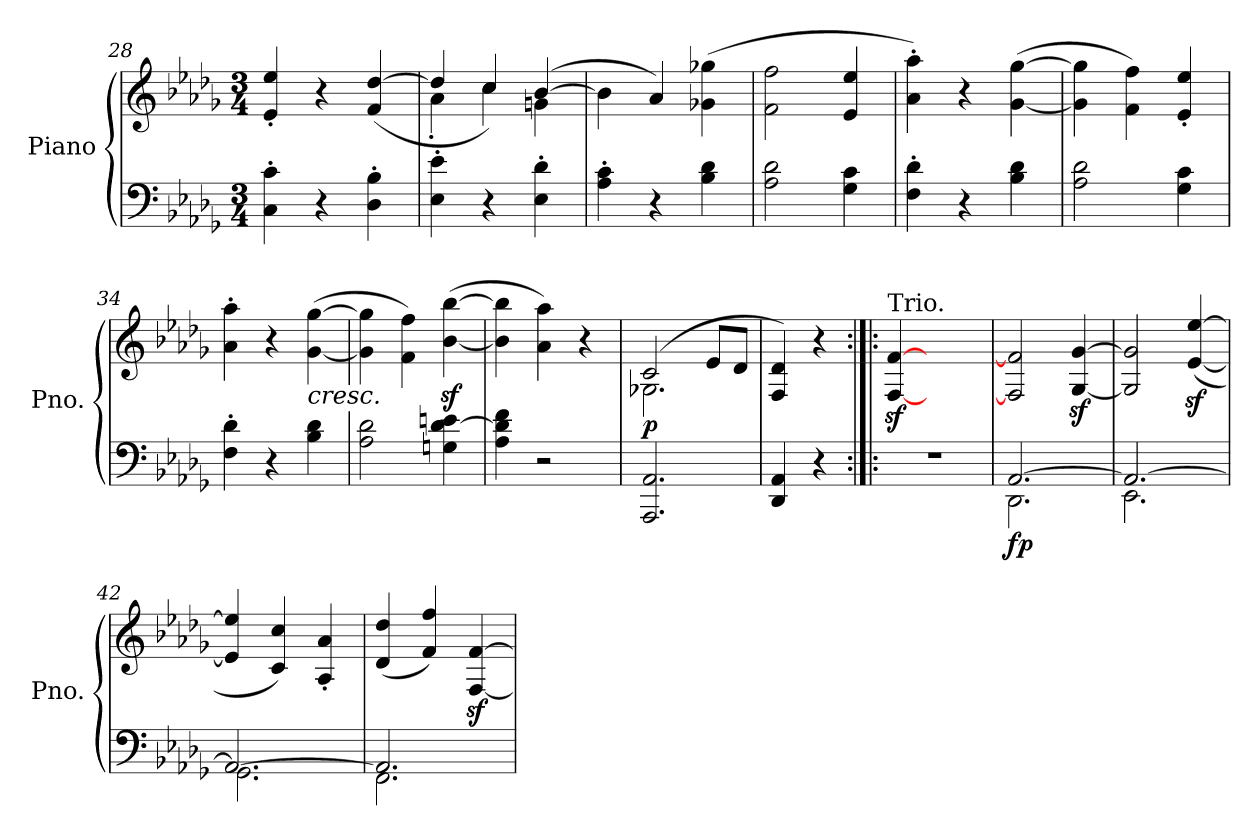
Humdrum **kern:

**kern	**kern	**dynam
*part1	*part1	*part1
*staff2	*staff1	*staff1/2
*I"Piano	*	*
*I'Pno.	*	*
*clefF4	*clefG2	*
*k[b-e-a-d-g-]	*k[b-e-a-d-g-]	*
*M3/4	*M3/4	*
=28	=28	=28
4C\' 4c\'	4e-/' 4ee-/'	.
4r	4r	.
4D-\' 4B-\'	(>4f/ [4dd-/	.
!!LO:LB:g=z
=29	=29	=29
*	*^	*
4E-\' 4e-\'	4dd-/]	4a-'\	.
4r	4cc/)	4cc\	.
4E-\' 4d-\'	(>[4b-/	4gn\	.
*	*v	*v	*
=30	=30	=30
4A-\' 4c\'	4b-\]	.
4r	4a-/)	.
4B-\ 4d-\	(>4g-X\ 4gg-X\	.
=31	=31	=31
2A-\ 2d-\	2f\ 2ff\	.
4G-\ 4c\	4e-/ 4ee-/	.
=32	=32	=32
4F\' 4d-\'	4a-\' 4aa-\')	.
4r	4r	.
4B-\ 4d-\	(>[4g-\ [4gg-\	.
=33	=33	=33
2A-\ 2d-\	4g-\] 4gg-\]	.
.	4f\ 4ff\)	.
4G-\ 4c\	4e-/' 4ee-/'	.
=34	=34	=34
4F\' 4d-\'	4a-\' 4aa-\'	.
4r	4r	.
!	!LO:TX:b:i:t=cresc.	!
4B-\ 4d-\	(>[4g-\ [4gg-\	.
=35	=35	=35
2A-\ 2d-\	4g-\] 4gg-\]	.
.	4f\ 4ff\)	.
4Gn\ [4d-\ 4en\	(>[4b-\z< [4bb-\z<	.
=36	=36	=36
4A-\ 4d-\] 4f\	4b-\] 4bb-\]	.
2r	4a-\ 4aa-\)	.
.	4r	.
=37	=37	=37
*	*^	*
!	!	!	!LO:DY:b
2.AAA-/ 2.AA-/	(>2c/	2.G-X\	p
.	8e-/L	.	.
.	8d-/J	.	.
*	*v	*v	*
=38	=38	=38
4DD-/ 4AA-/	4F/ 4d-/)	.
4r	4r	.
!!LO:LB:g=z
=39:|!|:	=39:|!|:	=39:|!|:
!	!LO:TX:a:t=Trio.	!
2.r	[4F/z< [4f/z<	.
.	2ryy	.
=40	=40	=40
*^	*	*
!	!	!	!LO:DY:b=2
[2.AA-/	2.DD-\	2F/] 2f/]	fp
.	.	[4G-/z< [4g-/z<	.
=41	=41	=41	=41
2.AA-/_	2.EE-\	2G-/] 2g-/]	.
.	.	(<[4e-/z< [4ee-/z<	.
=42	=42	=42	=42
2.AA-/_	2.GG-\	4e-/] 4ee-/]	.
.	.	4c/ 4cc/)	.
.	.	4A-/' 4a-/'	.
=43	=43	=43	=43
2.AA-/]	2.FF\	(<4d-/ 4dd-/	.
.	.	4f/ 4ff/)	.
.	.	[4F/z< [4f/z<	.
*v	*v	*	*
=	=	=
*-	*-	*-
